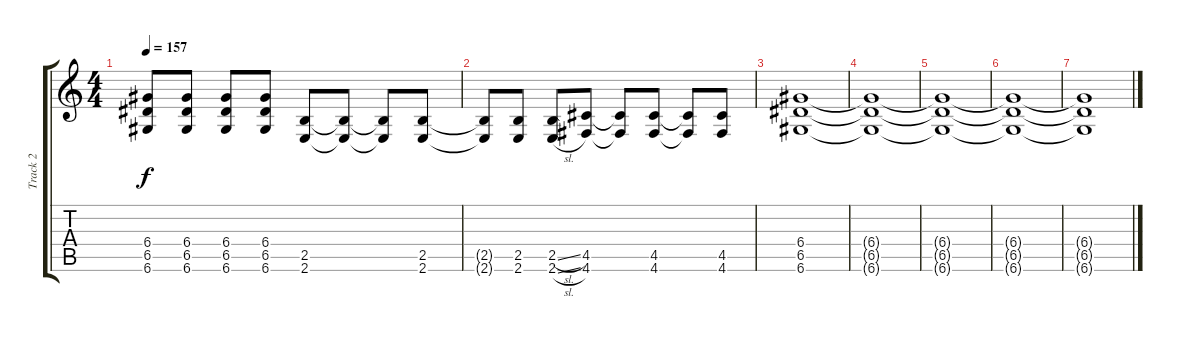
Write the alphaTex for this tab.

\track ("Track 2" "Track 2") {instrument electricguitarjazz}
\staff {score tabs}
\tuning (E4 B3 G3 D3 A2 D2) {hide}
\ts (4 4)
\tempo 157
\clef g2
\ks c
(6.4{t} 6.5{t} 6.6{t}).8{dy f} (6.4 6.5 6.6).8 (6.4 6.5 6.6).8 (6.4 6.5 6.6).8 (2.5 2.6).8 (2.5{t} 2.6{t}).8 (2.5{t} 2.6{t}).8 (2.5 2.6).8 |
(2.5{t} 2.6{t}).8 (2.5 2.6).8 (2.5{sl} 2.6{sl}).8 (4.5 4.6).8 (4.5{t} 4.6{t}).8 (4.5 4.6).8 (4.5{t} 4.6{t}).8 (4.5 4.6).8 |
(6.4 6.5 6.6).1 |
(6.4{t} 6.5{t} 6.6{t}).1 |
(6.4{t} 6.5{t} 6.6{t}).1 |
(6.4{t} 6.5{t} 6.6{t}).1 |
(6.4{t} 6.5{t} 6.6{t}).1
